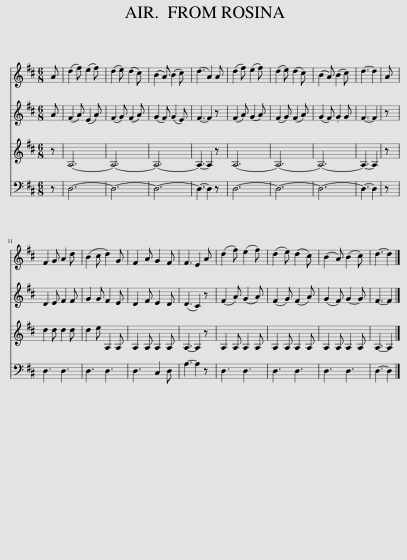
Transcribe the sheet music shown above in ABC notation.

X:1
%%score 1 2 3 4
L:1/8
M:6/8
I:linebreak $
K:D
V:1 treble
V:2 treble
V:3 treble
V:4 bass
V:1
 A | (d2 f) (e2 f) | (d2 e) (d2 c) | (B2 A) (B2 c) | (d3 A2) A | %5
 (d2 f) (e2 f) | (d2 e) (d2 c) | (B2 A) (B2 c) | d3- d2 | A |$ %10
 F2 G A2 d | (B2 c d2) G | F2 A G2 F | F3 E2 A | (d2 f) (e2 f) | %15
 (d2 e) (d2 c) | (B2 A) (B2 c) | d3- d2 |] %18
V:2
 A | (F2 A) (E2 A) | (F2 G) (F2 A) | (G2 F) (G2 E) | F3- F2 z | %5
 (F2 A) (G2 A) | (F2 G) (F2 A) | (G2 F) .G2 G | F3- F2 | z |$ %10
 D2 E F2 F | G2 G F2 E | D2 F E2 D | (D3 C2) z | (F2 A) (G2 A) | %15
 (F2 G) (F2 A) | (G2 F) G2- G | F3- F2 |] %18
V:3
 z | A,6- | A,6- | A,6- | A,3- A,2 z | %5
 A,6- | A,6- | A,6- | A,3- A,2 | z |$ %10
 d2 d d2 d | d2 e A,2 A, | A,2 A, A,2 A, | A,3- A,2 z | A,2 A, A,2 A, | %15
 A,2 A, A,2 A, | A,2 A, A,2 A, | A,3- A,2 |] %18
V:4
 z | D,6- | D,6- | D,6- | D,3- D,2 z | %5
 D,6- | D,6- | D,6- | D,3- D,2 | z |$ %10
 D,3 D,3 | D,3 D,3 | D,3 C,2 D, | A,3- A,2 z | D,3 D,3 | %15
 D,3 D,3 | D,3 D,3 | D,3- D,2 |] %18
